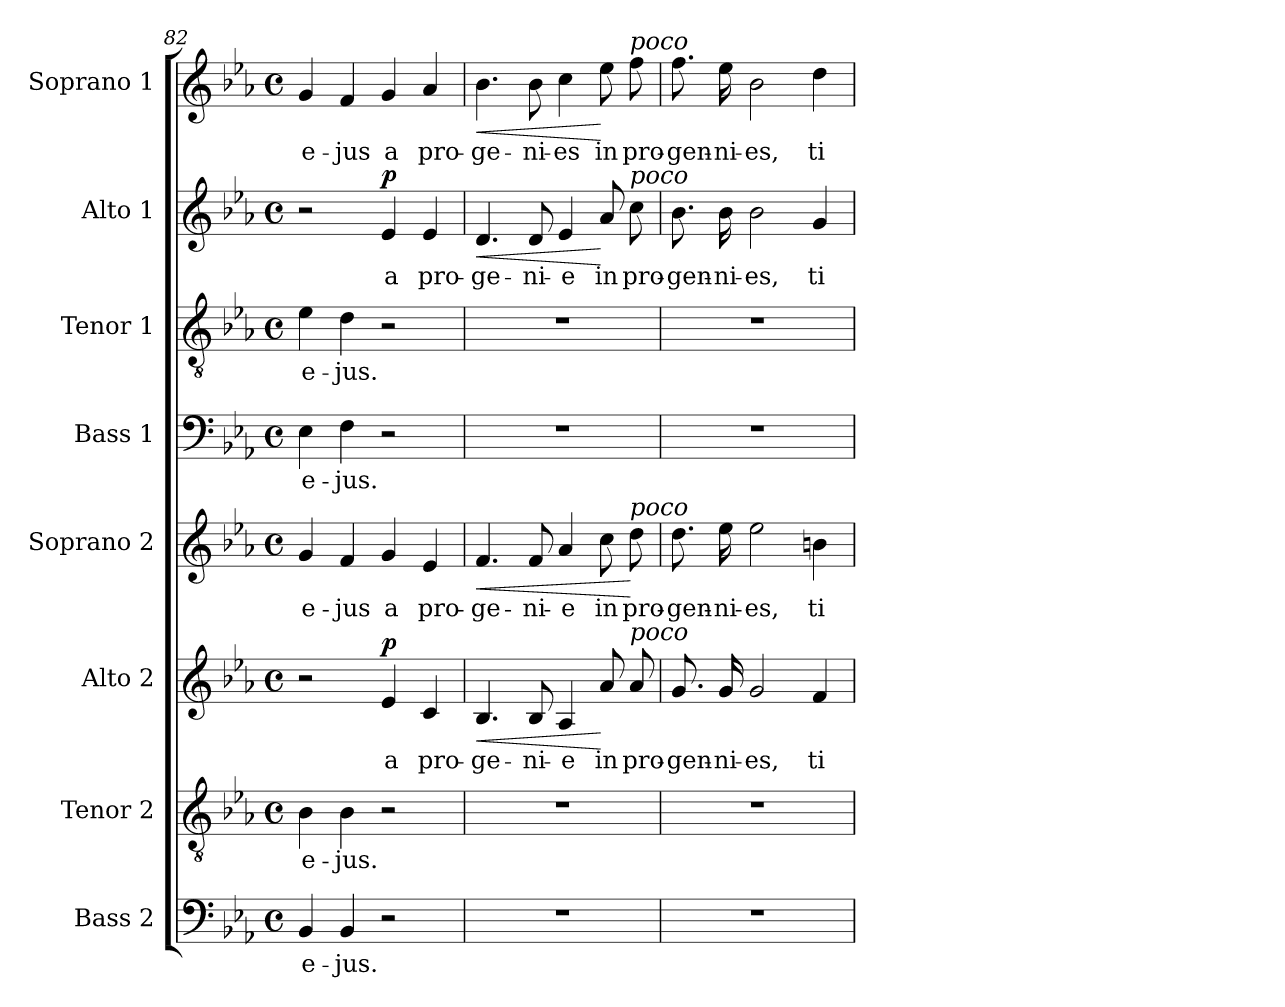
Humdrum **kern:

**kern	**text	**kern	**text	**kern	**text	**dynam	**kern	**text	**dynam	**kern	**text	**kern	**text	**kern	**text	**dynam	**kern	**text	**dynam
*part8	*part8	*part7	*part7	*part6	*part6	*part6	*part5	*part5	*part5	*part4	*part4	*part3	*part3	*part2	*part2	*part2	*part1	*part1	*part1
*staff8	*staff8	*staff7	*staff7	*staff6	*staff6	*staff6	*staff5	*staff5	*staff5	*staff4	*staff4	*staff3	*staff3	*staff2	*staff2	*staff2	*staff1	*staff1	*staff1
*I"Bass 2	*	*I"Tenor 2	*	*I"Alto 2	*	*	*I"Soprano 2	*	*	*I"Bass 1	*	*I"Tenor 1	*	*I"Alto 1	*	*	*I"Soprano 1	*	*
*I'B 2.	*	*I'T 2.	*	*I'A 2.	*	*	*I'S 2.	*	*	*I'B 1.	*	*I'T 1.	*	*I'A 1.	*	*	*I'S 1.	*	*
*clefF4	*	*clefGv2	*	*clefG2	*	*	*clefG2	*	*	*clefF4	*	*clefGv2	*	*clefG2	*	*	*clefG2	*	*
*	*	*ITrd7c12	*	*	*	*	*	*	*	*	*	*ITrd7c12	*	*	*	*	*	*	*
*k[b-e-a-]	*	*k[b-e-a-]	*	*k[b-e-a-]	*	*	*k[b-e-a-]	*	*	*k[b-e-a-]	*	*k[b-e-a-]	*	*k[b-e-a-]	*	*	*k[b-e-a-]	*	*
*E-:	*	*E-:	*	*E-:	*	*	*E-:	*	*	*E-:	*	*E-:	*	*E-:	*	*	*E-:	*	*
*M4/4	*	*M4/4	*	*M4/4	*	*	*M4/4	*	*	*M4/4	*	*M4/4	*	*M4/4	*	*	*M4/4	*	*
*met(c)	*	*met(c)	*	*met(c)	*	*	*met(c)	*	*	*met(c)	*	*met(c)	*	*met(c)	*	*	*met(c)	*	*
=82	=82	=82	=82	=82	=82	=82	=82	=82	=82	=82	=82	=82	=82	=82	=82	=82	=82	=82	=82
!	!LO:LY:b:color=#000000	!	!	!	!	!	!	!	!	!	!	!	!	!	!	!	!	!	!
!	!	!	!LO:LY:b:color=#000000	!	!	!	!	!	!	!	!	!	!	!	!	!	!	!	!
!	!	!	!	!	!	!	!	!LO:LY:b:color=#000000	!	!	!	!	!	!	!	!	!	!	!
!	!	!	!	!	!	!	!	!	!	!	!LO:LY:b:color=#000000	!	!	!	!	!	!	!	!
!	!	!	!	!	!	!	!	!	!	!	!	!	!LO:LY:b:color=#000000	!	!	!	!	!	!
!	!	!	!	!	!	!	!	!	!	!	!	!	!	!	!	!	!	!LO:LY:b:color=#000000	!
4BB-i/	e-	4BB-i\	e-	2r	.	.	4gi/	e-	.	4E-i\	e-	4E-i\	e-	2r	.	.	4gi/	e-	.
!	!LO:LY:b:color=#000000	!	!	!	!	!	!	!	!	!	!	!	!	!	!	!	!	!	!
!	!	!	!LO:LY:b:color=#000000	!	!	!	!	!	!	!	!	!	!	!	!	!	!	!	!
!	!	!	!	!	!	!	!	!LO:LY:b:color=#000000	!	!	!	!	!	!	!	!	!	!	!
!	!	!	!	!	!	!	!	!	!	!	!LO:LY:b:color=#000000	!	!	!	!	!	!	!	!
!	!	!	!	!	!	!	!	!	!	!	!	!	!LO:LY:b:color=#000000	!	!	!	!	!	!
!	!	!	!	!	!	!	!	!	!	!	!	!	!	!	!	!	!	!LO:LY:b:color=#000000	!
4BB-i/	-jus.	4BB-i\	-jus.	.	.	.	4fi/	-jus	.	4Fi\	-jus.	4Di\	-jus.	.	.	.	4fi/	-jus	.
!	!	!	!	!	!LO:LY:b:color=#000000	!	!	!	!	!	!	!	!	!	!	!	!	!	!
!	!	!	!	!	!	!	!	!LO:LY:b:color=#000000	!	!	!	!	!	!	!	!	!	!	!
!	!	!	!	!	!	!	!	!	!	!	!	!	!	!	!LO:LY:b:color=#000000	!	!	!	!
!	!	!	!	!	!	!	!	!	!	!	!	!	!	!	!	!	!	!LO:LY:b:color=#000000	!
2r	.	2r	.	4e-i/	a	p	4gi/	a	.	2r	.	2r	.	4e-i/	a	p	4gi/	a	.
!	!	!	!	!	!LO:LY:b:color=#000000	!	!	!	!	!	!	!	!	!	!	!	!	!	!
!	!	!	!	!	!	!	!	!LO:LY:b:color=#000000	!	!	!	!	!	!	!	!	!	!	!
!	!	!	!	!	!	!	!	!	!	!	!	!	!	!	!LO:LY:b:color=#000000	!	!	!	!
!	!	!	!	!	!	!	!	!	!	!	!	!	!	!	!	!	!	!LO:LY:b:color=#000000	!
.	.	.	.	4ci/	pro-	.	4e-i/	pro-	.	.	.	.	.	4e-i/	pro-	.	4a-i/	pro-	.
=83	=83	=83	=83	=83	=83	=83	=83	=83	=83	=83	=83	=83	=83	=83	=83	=83	=83	=83	=83
!	!	!	!	!	!LO:LY:b:color=#000000	!LO:HP:b	!	!	!	!	!	!	!	!	!	!	!	!	!
!	!	!	!	!	!	!	!	!LO:LY:b:color=#000000	!LO:HP:b	!	!	!	!	!	!	!	!	!	!
!	!	!	!	!	!	!	!	!	!	!	!	!	!	!	!LO:LY:b:color=#000000	!LO:HP:b	!	!	!
!	!	!	!	!	!	!	!	!	!	!	!	!	!	!	!	!	!	!LO:LY:b:color=#000000	!LO:HP:b
1r	.	1r	.	4.B-i/	-ge-	<	4.fi/	-ge-	<	1r	.	1r	.	4.di/	-ge-	<	4.b-i\	-ge-	<
!	!	!	!	!	!LO:LY:b:color=#000000	!	!	!	!	!	!	!	!	!	!	!	!	!	!
!	!	!	!	!	!	!	!	!LO:LY:b:color=#000000	!	!	!	!	!	!	!	!	!	!	!
!	!	!	!	!	!	!	!	!	!	!	!	!	!	!	!LO:LY:b:color=#000000	!	!	!	!
!	!	!	!	!	!	!	!	!	!	!	!	!	!	!	!	!	!	!LO:LY:b:color=#000000	!
.	.	.	.	8B-i/	-ni-	.	8fi/	-ni-	.	.	.	.	.	8di/	-ni-	.	8b-i\	-ni-	.
!	!	!	!	!	!LO:LY:b:color=#000000	!	!	!	!	!	!	!	!	!	!	!	!	!	!
!	!	!	!	!	!	!	!	!LO:LY:b:color=#000000	!	!	!	!	!	!	!	!	!	!	!
!	!	!	!	!	!	!	!	!	!	!	!	!	!	!	!LO:LY:b:color=#000000	!	!	!	!
!	!	!	!	!	!	!	!	!	!	!	!	!	!	!	!	!	!	!LO:LY:b:color=#000000	!
.	.	.	.	4A-i/	-e	.	4a-i/	-e	.	.	.	.	.	4e-i/	-e	.	4cci\	-es	.
!	!	!	!	!	!LO:LY:b:color=#000000	!	!	!	!	!	!	!	!	!	!	!	!	!	!
!	!	!	!	!	!	!	!	!LO:LY:b:color=#000000	!	!	!	!	!	!	!	!	!	!	!
!	!	!	!	!	!	!	!	!	!	!	!	!	!	!	!LO:LY:b:color=#000000	!	!	!	!
!	!	!	!	!	!	!	!	!	!	!	!	!	!	!	!	!	!	!LO:LY:b:color=#000000	!
.	.	.	.	8a-i/	in	[	8cci\	in	.	.	.	.	.	8a-i/	in	[	8ee-i\	in	[
!	!	!	!	!	!LO:LY:b:color=#000000	!	!	!	!	!	!	!	!	!	!	!	!	!	!
!	!	!	!	!	!	!	!	!LO:LY:b:color=#000000	!	!	!	!	!	!	!	!	!	!	!
!	!	!	!	!	!	!	!	!	!	!	!	!	!	!	!LO:LY:b:color=#000000	!	!	!	!
!	!	!	!	!	!	!	!	!	!	!	!	!	!	!	!	!	!LO:TX:a:i:t=poco	!	!
!	!	!	!	!	!	!	!	!	!	!	!	!	!	!LO:TX:a:i:t=poco	!	!	!	!	!
!	!	!	!	!	!	!	!LO:TX:a:i:t=poco	!	!	!	!	!	!	!	!	!	!	!	!
!	!	!	!	!LO:TX:a:i:t=poco	!	!	!	!	!	!	!	!	!	!	!	!	!	!	!
!	!	!	!	!	!	!	!	!	!	!	!	!	!	!	!	!	!	!LO:LY:b:color=#000000	!
.	.	.	.	8a-i/	pro-	.	8ddi\	pro-	[	.	.	.	.	8cci\	pro-	.	8ffi\	pro-	.
!!LO:LB:g=z
=84	=84	=84	=84	=84	=84	=84	=84	=84	=84	=84	=84	=84	=84	=84	=84	=84	=84	=84	=84
!	!	!	!	!	!LO:LY:b:color=#000000	!	!	!	!	!	!	!	!	!	!	!	!	!	!
!	!	!	!	!	!	!	!	!LO:LY:b:color=#000000	!	!	!	!	!	!	!	!	!	!	!
!	!	!	!	!	!	!	!	!	!	!	!	!	!	!	!LO:LY:b:color=#000000	!	!	!	!
!	!	!	!	!	!	!	!	!	!	!	!	!	!	!	!	!	!	!LO:LY:b:color=#000000	!
1r	.	1r	.	8.gi/	-gen-	.	8.ddi\	-gen-	.	1r	.	1r	.	8.b-i\	-gen-	.	8.ffi\	-gen-	.
!	!	!	!	!	!LO:LY:b:color=#000000	!	!	!	!	!	!	!	!	!	!	!	!	!	!
!	!	!	!	!	!	!	!	!LO:LY:b:color=#000000	!	!	!	!	!	!	!	!	!	!	!
!	!	!	!	!	!	!	!	!	!	!	!	!	!	!	!LO:LY:b:color=#000000	!	!	!	!
!	!	!	!	!	!	!	!	!	!	!	!	!	!	!	!	!	!	!LO:LY:b:color=#000000	!
.	.	.	.	16gi/	-ni-	.	16ee-i\	-ni-	.	.	.	.	.	16b-i\	-ni-	.	16ee-i\	-ni-	.
!	!	!	!	!	!LO:LY:b:color=#000000	!	!	!	!	!	!	!	!	!	!	!	!	!	!
!	!	!	!	!	!	!	!	!LO:LY:b:color=#000000	!	!	!	!	!	!	!	!	!	!	!
!	!	!	!	!	!	!	!	!	!	!	!	!	!	!	!LO:LY:b:color=#000000	!	!	!	!
!	!	!	!	!	!	!	!	!	!	!	!	!	!	!	!	!	!	!LO:LY:b:color=#000000	!
.	.	.	.	2gi/	-es,	.	2ee-i\	-es,	.	.	.	.	.	2b-i\	-es,	.	2b-i\	-es,	.
!	!	!	!	!	!LO:LY:b:color=#000000	!	!	!	!	!	!	!	!	!	!	!	!	!	!
!	!	!	!	!	!	!	!	!LO:LY:b:color=#000000	!	!	!	!	!	!	!	!	!	!	!
!	!	!	!	!	!	!	!	!	!	!	!	!	!	!	!LO:LY:b:color=#000000	!	!	!	!
!	!	!	!	!	!	!	!	!	!	!	!	!	!	!	!	!	!	!LO:LY:b:color=#000000	!
.	.	.	.	4fi/	ti-	.	4bni\	ti-	.	.	.	.	.	4gi/	ti-	.	4ddi\	ti-	.
=	=	=	=	=	=	=	=	=	=	=	=	=	=	=	=	=	=	=	=
*-	*-	*-	*-	*-	*-	*-	*-	*-	*-	*-	*-	*-	*-	*-	*-	*-	*-	*-	*-
